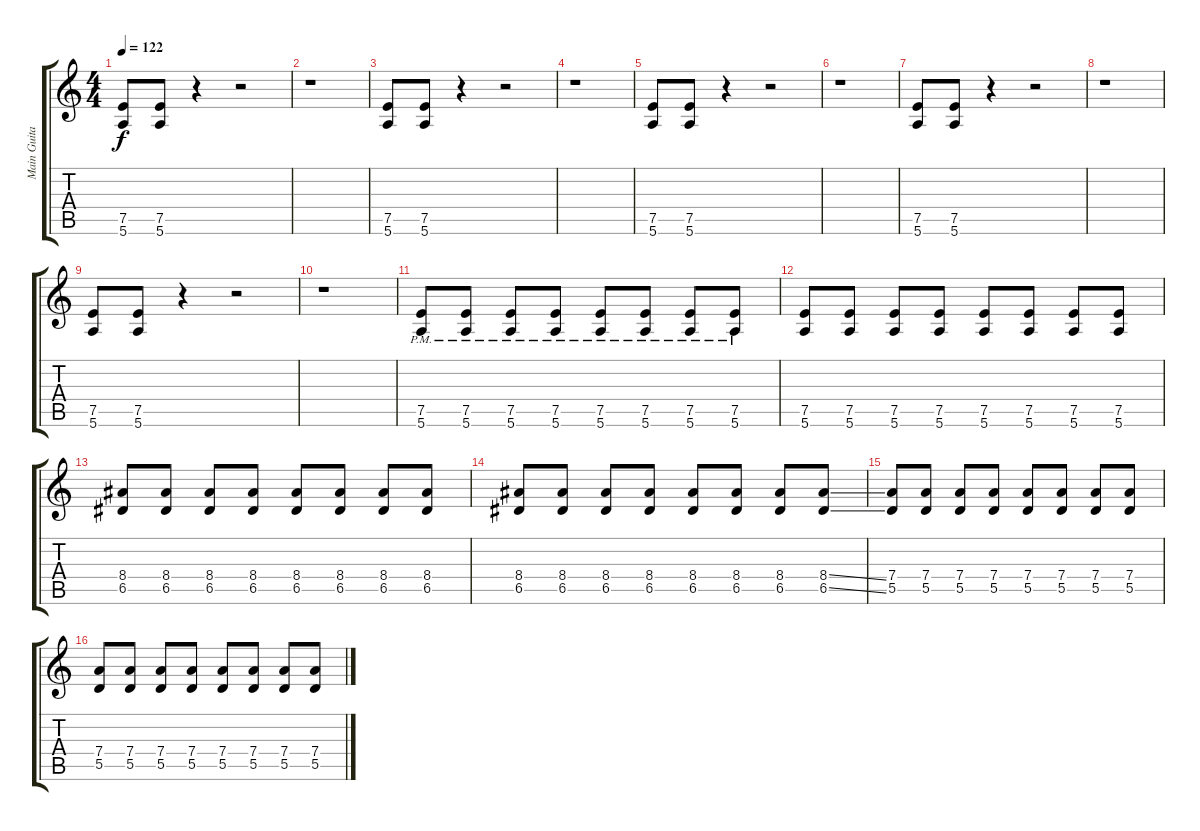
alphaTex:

\track ("Main Guitar" "Main Guita") {instrument distortionguitar}
\staff {score tabs}
\tuning (E4 B3 G3 D3 A2 E2) {hide}
\ts (4 4)
\tempo 122
\clef g2
\ks c
(7.5 5.6).8{dy f} (7.5 5.6).8 r.4 r.2 |
r.1 |
(7.5 5.6).8 (7.5 5.6).8 r.4 r.2 |
r.1 |
(7.5 5.6).8 (7.5 5.6).8 r.4 r.2 |
r.1 |
(7.5 5.6).8 (7.5 5.6).8 r.4 r.2 |
r.1 |
(7.5 5.6).8 (7.5 5.6).8 r.4 r.2 |
r.1 |
(7.5{pm} 5.6{pm}).8 (7.5{pm} 5.6{pm}).8 (7.5{pm} 5.6{pm}).8 (7.5{pm} 5.6{pm}).8 (7.5{pm} 5.6{pm}).8 (7.5{pm} 5.6{pm}).8 (7.5{pm} 5.6{pm}).8 (7.5{pm} 5.6{pm}).8 |
(7.5 5.6).8 (7.5 5.6).8 (7.5 5.6).8 (7.5 5.6).8 (7.5 5.6).8 (7.5 5.6).8 (7.5 5.6).8 (7.5 5.6).8 |
(8.4 6.5).8 (8.4 6.5).8 (8.4 6.5).8 (8.4 6.5).8 (8.4 6.5).8 (8.4 6.5).8 (8.4 6.5).8 (8.4 6.5).8 |
(8.4 6.5).8 (8.4 6.5).8 (8.4 6.5).8 (8.4 6.5).8 (8.4 6.5).8 (8.4 6.5).8 (8.4 6.5).8 (8.4{ss} 6.5{ss}).8 |
(7.4 5.5).8 (7.4 5.5).8 (7.4 5.5).8 (7.4 5.5).8 (7.4 5.5).8 (7.4 5.5).8 (7.4 5.5).8 (7.4 5.5).8 |
(7.4 5.5).8 (7.4 5.5).8 (7.4 5.5).8 (7.4 5.5).8 (7.4 5.5).8 (7.4 5.5).8 (7.4 5.5).8 (7.4{ss} 5.5{ss}).8
